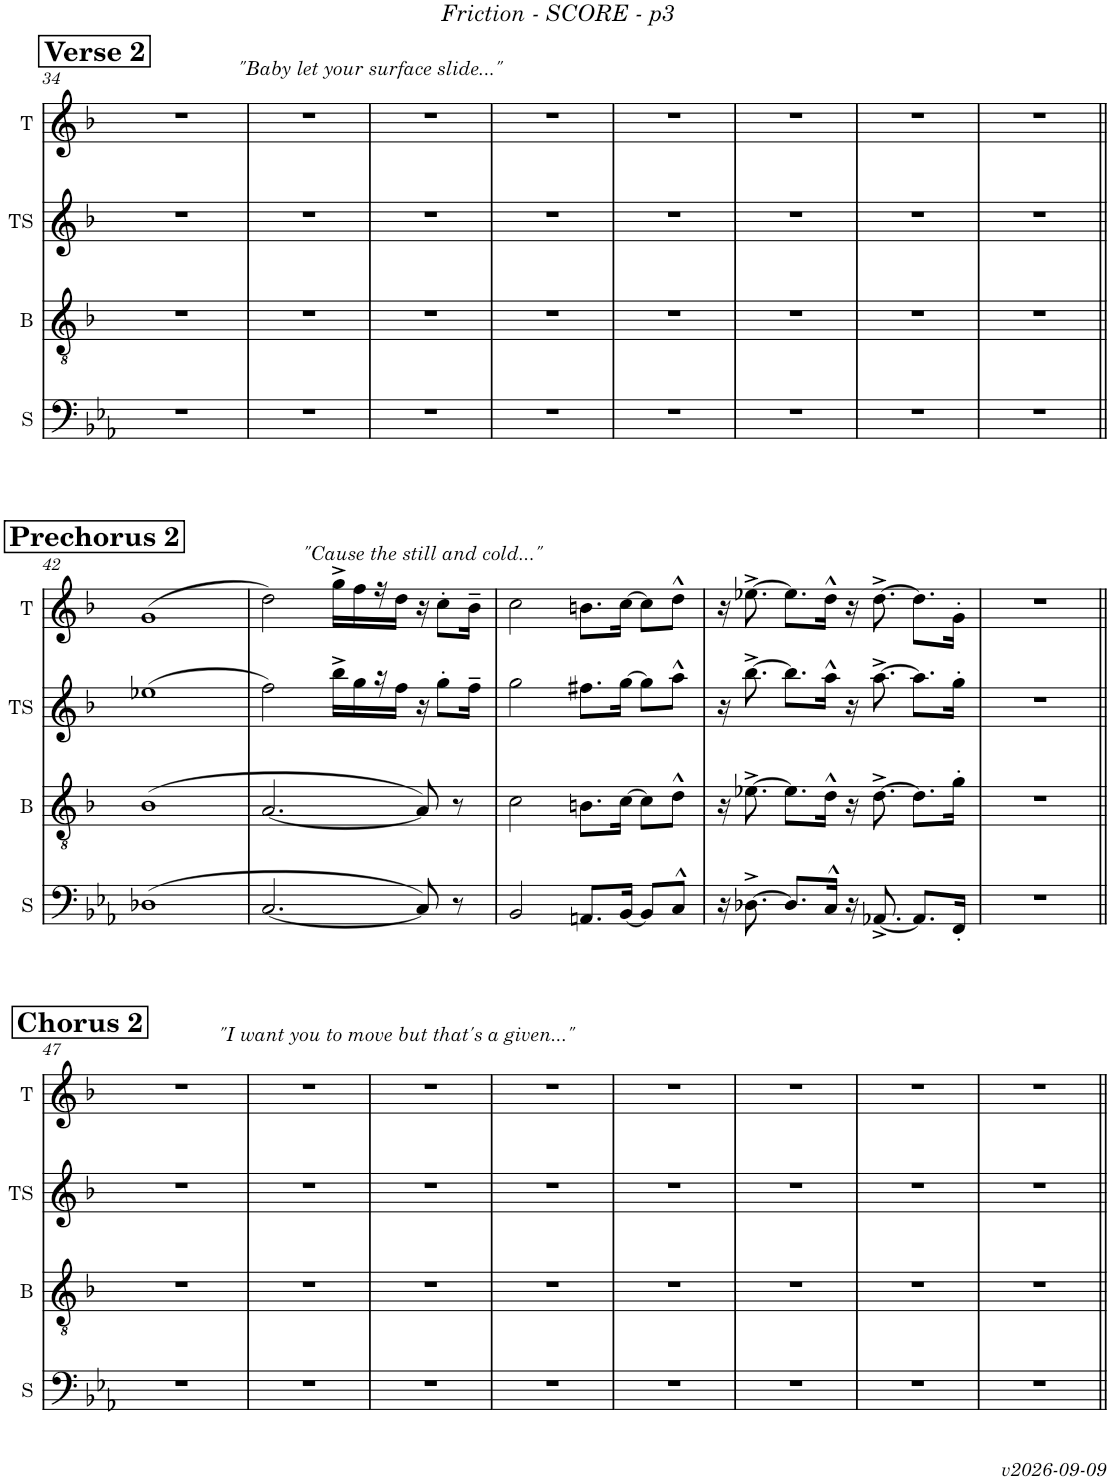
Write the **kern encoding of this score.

**kern	**kern	**kern	**kern
*part4	*part3	*part2	*part1
*staff4	*staff3	*staff2	*staff1
*I"Sousa	*I"Trombone	*I"Tenor Sax	*I"Trumpet
*I'S	*	*I'TS	*I'T
!!LO:PB:g=z
*clefF4	*clefGv2	*clefG2	*clefG2
*	*Trd1c2	*Trd8c14	*Trd1c2
*k[b-e-a-]	*k[b-]	*k[b-]	*k[b-]
*M4/4	*M4/4	*M4/4	*M4/4
!!LO:REH:place=s1:a:B:fs=14:t=Verse 2
=34	=34	=34	=34
!	!	!	!LO:TX:a:i:t="Baby let your surface slide..."
1r	1r	1r	1r
=35	=35	=35	=35
1r	1r	1r	1r
=36	=36	=36	=36
1r	1r	1r	1r
=37	=37	=37	=37
1r	1r	1r	1r
=38	=38	=38	=38
1r	1r	1r	1r
=39	=39	=39	=39
1r	1r	1r	1r
=40	=40	=40	=40
1r	1r	1r	1r
=41	=41	=41	=41
1r	1r	1r	1r
!!LO:LB:g=z
!!LO:REH:place=s1:a:B:fs=14:t=Prechorus 2
=42||	=42||	=42||	=42||
!	!	!	!LO:TX:a:i:t="Cause the still and cold..."
(1D-X	(1B-	(1ee-X	(1g
=43	=43	=43	=43
[2.C/	[2.A/	2ff\)	2dd\)
.	.	16bb-^\LL	16gg^\LL
.	.	16gg\	16ff\
.	.	16r	16r
.	.	16ff\JJ	16dd\JJ
8C/])	8A/])	16r	16r
.	.	8gg'\L	8cc'\L
8r	8r	.	.
.	.	16ff~\Jk	16b-~\Jk
=44	=44	=44	=44
2BB-/	2c\	2gg\	2cc\
8.AAn/L	8.Bn\L	8.ff#X\L	8.bn\L
[16BB-/Jk	[16c\Jk	[16gg\Jk	[16cc\Jk
8BB-/L]	8c\L]	8gg\L]	8cc\L]
8C^^/J	8d^^\J	8aa^^\J	8dd^^\J
=45	=45	=45	=45
16r	16r	16r	16r
[8.D-X^\	[8.e-X^\	[8.bb-^\	[8.ee-X^\
8.D-/L]	8.e-\L]	8.bb-\L]	8.ee-\L]
16C^^/Jk	16d^^\Jk	16aa^^\Jk	16dd^^\Jk
16r	16r	16r	16r
[8.AA-X^/	[8.d^\	[8.aa^\	[8.dd^\
8.AA-/L]	8.d\L]	8.aa\L]	8.dd\L]
16FF'/Jk	16g'\Jk	16gg'\Jk	16g'\Jk
=46	=46	=46	=46
1r	1r	1r	1r
!!LO:LB:g=z
!!LO:REH:place=s1:a:B:fs=14:t=Chorus 2
=47||	=47||	=47||	=47||
!	!	!	!LO:TX:a:i:t="I want you to move but that's a given..."
1r	1r	1r	1r
=48	=48	=48	=48
1r	1r	1r	1r
=49	=49	=49	=49
1r	1r	1r	1r
=50	=50	=50	=50
1r	1r	1r	1r
=51	=51	=51	=51
1r	1r	1r	1r
=52	=52	=52	=52
1r	1r	1r	1r
=53	=53	=53	=53
1r	1r	1r	1r
=54	=54	=54	=54
1r	1r	1r	1r
=||	=||	=||	=||
*-	*-	*-	*-
